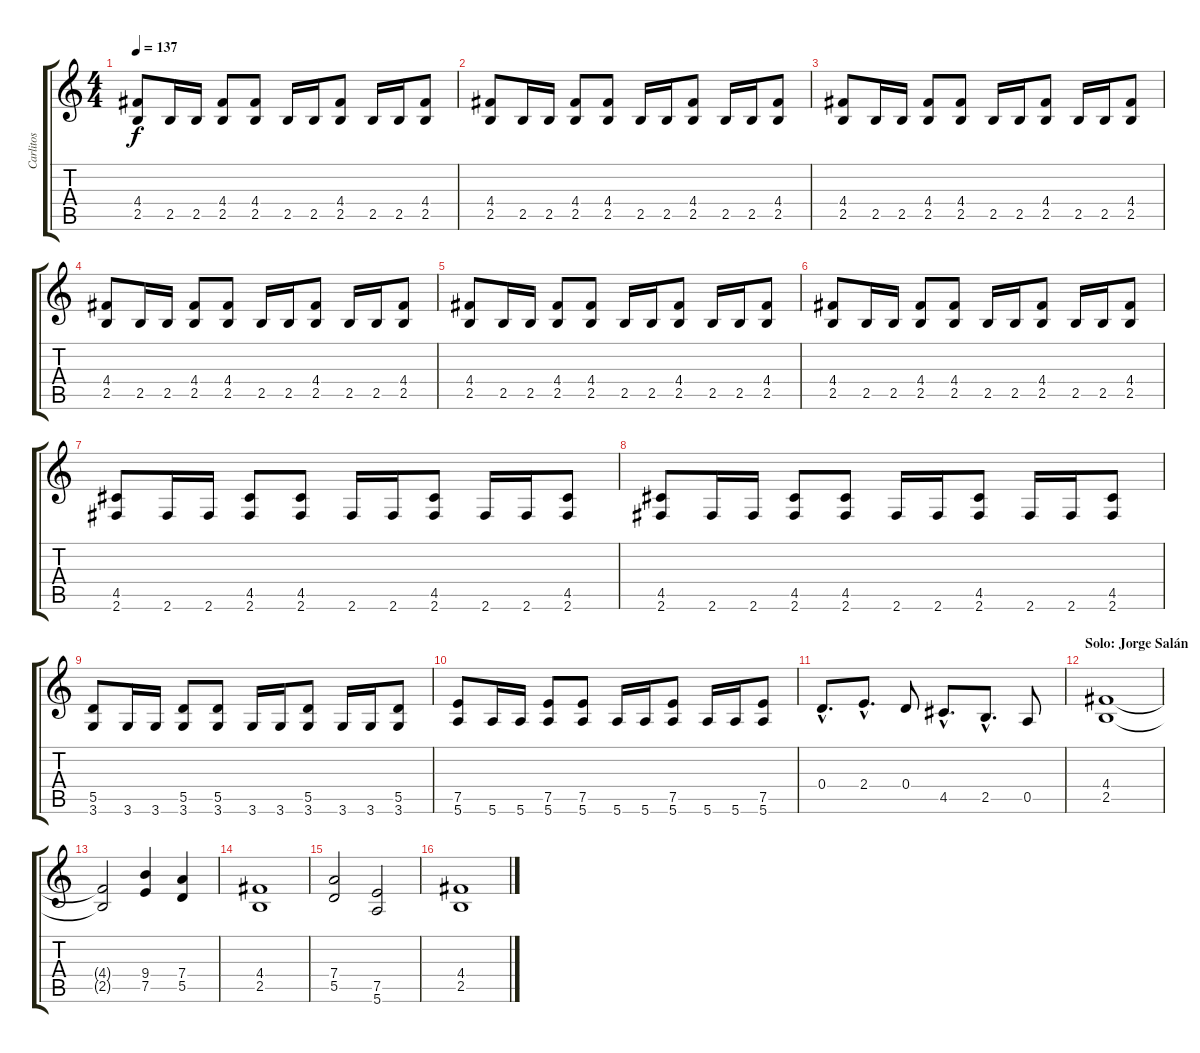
\track ("Carlitos" "Carlitos") {instrument distortionguitar}
\staff {score tabs}
\tuning (E4 B3 G3 D3 A2 E2) {hide}
\ts (4 4)
\tempo 137
\clef g2
\ks c
(4.4 2.5).8{dy f} 2.5.16 2.5.16 (4.4 2.5).8 (4.4 2.5).8 2.5.16 2.5.16 (4.4 2.5).8 2.5.16 2.5.16 (4.4 2.5).8 |
(4.4 2.5).8 2.5.16 2.5.16 (4.4 2.5).8 (4.4 2.5).8 2.5.16 2.5.16 (4.4 2.5).8 2.5.16 2.5.16 (4.4 2.5).8 |
(4.4 2.5).8 2.5.16 2.5.16 (4.4 2.5).8 (4.4 2.5).8 2.5.16 2.5.16 (4.4 2.5).8 2.5.16 2.5.16 (4.4 2.5).8 |
(4.4 2.5).8 2.5.16 2.5.16 (4.4 2.5).8 (4.4 2.5).8 2.5.16 2.5.16 (4.4 2.5).8 2.5.16 2.5.16 (4.4 2.5).8 |
(4.4 2.5).8 2.5.16 2.5.16 (4.4 2.5).8 (4.4 2.5).8 2.5.16 2.5.16 (4.4 2.5).8 2.5.16 2.5.16 (4.4 2.5).8 |
(4.4 2.5).8 2.5.16 2.5.16 (4.4 2.5).8 (4.4 2.5).8 2.5.16 2.5.16 (4.4 2.5).8 2.5.16 2.5.16 (4.4 2.5).8 |
(4.5 2.6).8 2.6.16 2.6.16 (4.5 2.6).8 (4.5 2.6).8 2.6.16 2.6.16 (4.5 2.6).8 2.6.16 2.6.16 (4.5 2.6).8 |
(4.5 2.6).8 2.6.16 2.6.16 (4.5 2.6).8 (4.5 2.6).8 2.6.16 2.6.16 (4.5 2.6).8 2.6.16 2.6.16 (4.5 2.6).8 |
(5.5 3.6).8 3.6.16 3.6.16 (5.5 3.6).8 (5.5 3.6).8 3.6.16 3.6.16 (5.5 3.6).8 3.6.16 3.6.16 (5.5 3.6).8 |
(7.5 5.6).8 5.6.16 5.6.16 (7.5 5.6).8 (7.5 5.6).8 5.6.16 5.6.16 (7.5 5.6).8 5.6.16 5.6.16 (7.5 5.6).8 |
0.4{hac}.8{d} 2.4{hac}.8{d} 0.4.8 4.5{hac}.8{d} 2.5{hac}.8{d} 0.5.8 |
\section ("" "Solo: Jorge Salán")
(4.4 2.5).1{volume 11} |
(4.4{t} 2.5{t}).2 (9.4 7.5).4 (7.4 5.5).4 |
(4.4 2.5).1 |
(7.4 5.5).2 (7.5 5.6).2 |
(4.4 2.5).1
